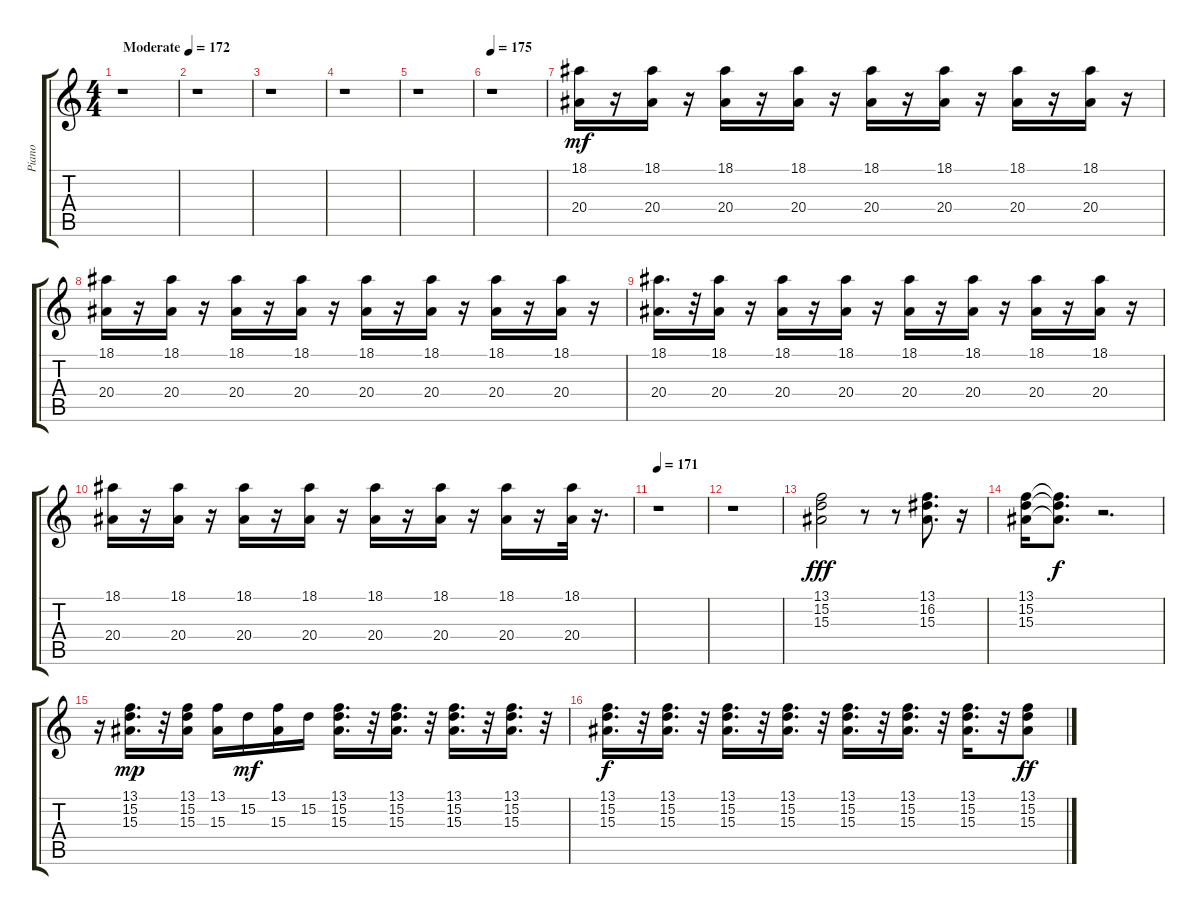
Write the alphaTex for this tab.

\track ("Piano" "Piano") {instrument electricpiano1}
\staff {score tabs}
\tuning (E4 B3 G3 D3 A2 E2) {hide}
\ts (4 4)
\tempo (172 "Moderate")
\clef g2
\ks c
r.1{dy mf instrument electricpiano1} |
r.1 |
r.1 |
r.1 |
r.1 |
\tempo 175
r.1 |
(18.1 20.4).16 r.16 (18.1 20.4).16 r.16 (18.1 20.4).16 r.16 (18.1 20.4).16 r.16 (18.1 20.4).16 r.16 (18.1 20.4).16 r.16 (18.1 20.4).16 r.16 (18.1 20.4).16 r.16 |
(18.1 20.4).16 r.16 (18.1 20.4).16 r.16 (18.1 20.4).16 r.16 (18.1 20.4).16 r.16 (18.1 20.4).16 r.16 (18.1 20.4).16 r.16 (18.1 20.4).16 r.16 (18.1 20.4).16 r.16 |
(18.1 20.4).16{d} r.32 (18.1 20.4).16 r.16 (18.1 20.4).16 r.16 (18.1 20.4).16 r.16 (18.1 20.4).16 r.16 (18.1 20.4).16 r.16 (18.1 20.4).16 r.16 (18.1 20.4).16 r.16 |
(18.1 20.4).16 r.16 (18.1 20.4).16 r.16 (18.1 20.4).16 r.16 (18.1 20.4).16 r.16 (18.1 20.4).16 r.16 (18.1 20.4).16 r.16 (18.1 20.4).16 r.16 (18.1 20.4).32 r.16{d} |
\tempo 171
r.1 |
r.1 |
(13.1 15.2 15.3).2{dy fff} r.8 r.8 (13.1 16.2 15.3).8{d} r.16 |
(13.1 15.2 15.3).16 (13.1{t} 15.2{t} 15.3{t}).8{d dy f} r.2{d} |
r.16 (13.1 15.2 15.3).16{d dy mp} r.32 (13.1 15.2 15.3).16 (13.1 15.3).16 15.2.16{dy mf} (13.1 15.3).16 15.2.16 (13.1 15.2 15.3).16{d} r.32 (13.1 15.2 15.3).16{d} r.32 (13.1 15.2 15.3).16{d} r.32 (13.1 15.2 15.3).16{d} r.32 |
(13.1 15.2 15.3).16{d dy f} r.32 (13.1 15.2 15.3).16{d} r.32 (13.1 15.2 15.3).16{d} r.32 (13.1 15.2 15.3).16{d} r.32 (13.1 15.2 15.3).16{d} r.32 (13.1 15.2 15.3).16{d} r.32 (13.1 15.2 15.3).16{d} r.32 (13.1 15.2 15.3).8{dy ff}
